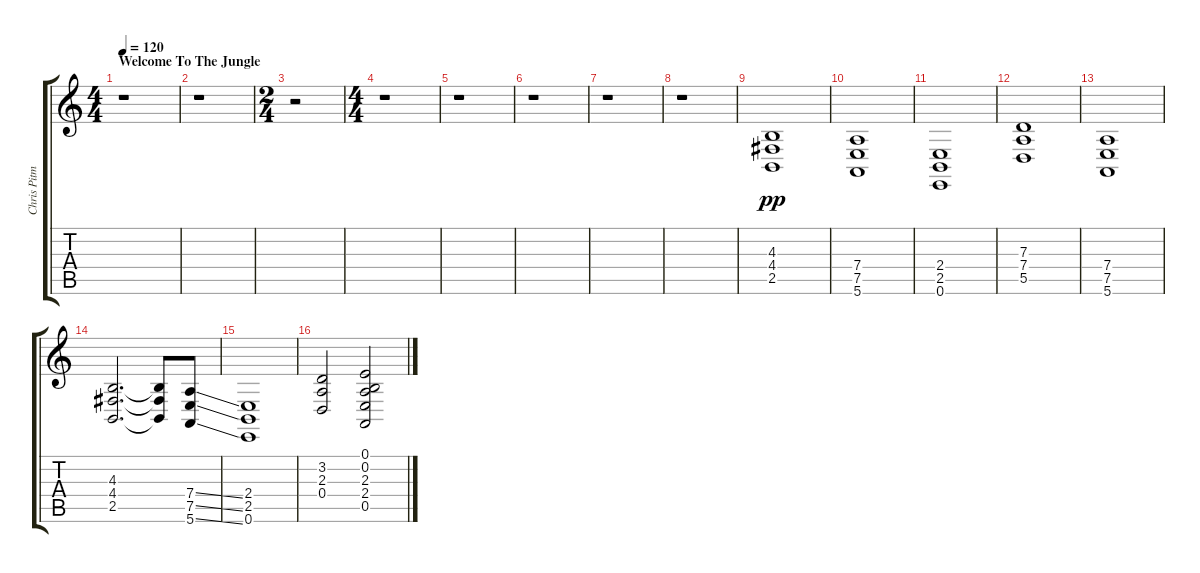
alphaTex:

\track ("Chris Pitman" "Chris Pitm") {instrument honkytonkpiano}
\staff {score tabs}
\tuning (E4 B3 G3 D3 A2 E2) {hide}
\ts (4 4)
\section ("" "Welcome To The Jungle")
\tempo 120
\tempo 104
\tempo 120
\clef g2
\ks c
r.1{dy pp instrument honkytonkpiano} |
r.1 |
\ts (2 4)
r.2 |
\ts (4 4)
r.1 |
r.1 |
r.1 |
r.1 |
r.1 |
(4.3 4.4 2.5).1 |
(7.4 7.5 5.6).1 |
(2.4 2.5 0.6).1 |
(7.3 7.4 5.5).1 |
(7.4 7.5 5.6).1 |
(4.3 4.4 2.5).2{d} (4.3{t} 4.4{t} 2.5{t}).8 (7.4{ss} 7.5{ss} 5.6{ss}).8 |
(2.4 2.5 0.6).1 |
(3.2 2.3 0.4).2{volume 7 instrument honkytonkpiano} (0.1 0.2 2.3 2.4 0.5).2
